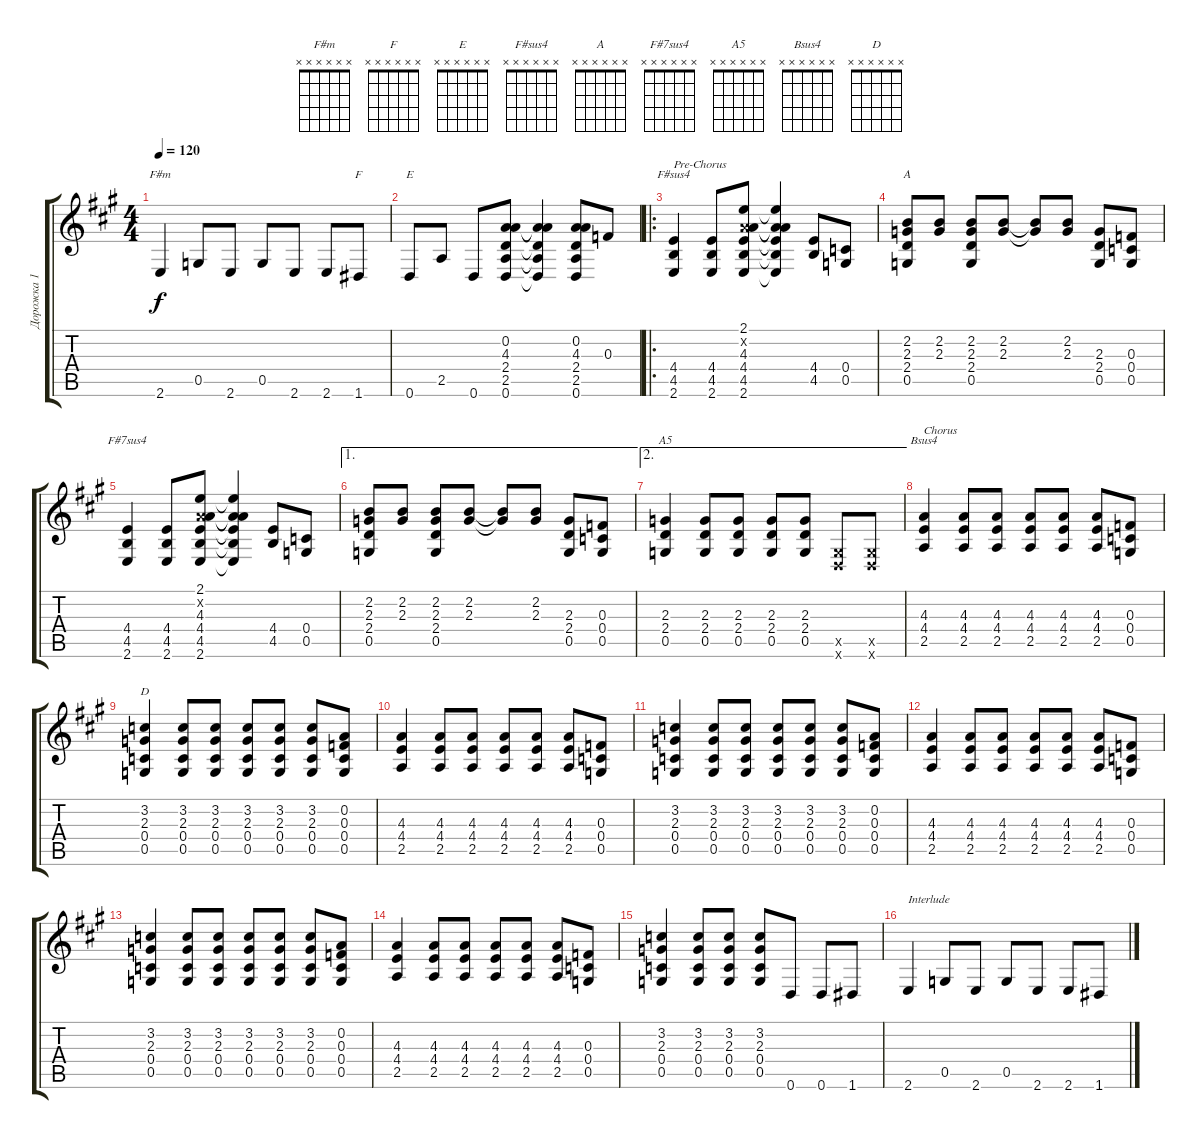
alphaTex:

\track ("Дорожка 1" "Дорожка 1") {instrument electricguitarclean}
\staff {score tabs}
\tuning (D4 A3 F3 C3 G2 D2) {hide}
\chord ("F#m" x x x x x x)
\chord ("F" x x x x x x)
\chord ("E" x x x x x x)
\chord ("F#sus4" x x x x x x)
\chord ("A" x x x x x x)
\chord ("F#7sus4" x x x x x x)
\chord ("A5" x x x x x x)
\chord ("Bsus4" x x x x x x)
\chord ("D" x x x x x x)
\ts (4 4)
\tempo 120
\clef g2
\ks a
2.6.4{ch "F#m" dy f} 0.5.8 2.6.8 0.5.8 2.6.8 2.6.8 1.6.8{ch "F"} |
0.6.8{ch "E"} 2.5.8 0.6.8 (0.2 4.3 2.4 2.5 0.6).8 (0.2{t} 4.3{t} 2.4{t} 2.5{t} 0.6{t}).4 (0.2 4.3 2.4 2.5 0.6).8 0.3.8 |
\ro
(4.4 4.5 2.6).4{ch "F#sus4" txt "Pre-Chorus"} (4.4 4.5 2.6).8 (2.1 0.2{x} 4.3 4.4 4.5 2.6).8 (2.1{t} 0.2{t} 4.3{t} 4.4{t} 4.5{t} 2.6{t}).4 (4.4 4.5).8 (0.4 0.5).8 |
(2.2 2.3 2.4 0.5).8{ch "A"} (2.2 2.3).8 (2.2 2.3 2.4 0.5).8 (2.2 2.3).8 (2.2{t} 2.3{t}).8 (2.2 2.3).8 (2.3 2.4 0.5).8 (0.3 0.4 0.5).8 |
(4.4 4.5 2.6).4{ch "F#7sus4"} (4.4 4.5 2.6).8 (2.1 0.2{x} 4.3 4.4 4.5 2.6).8 (2.1{t} 0.2{t} 4.3{t} 4.4{t} 4.5{t} 2.6{t}).4 (4.4 4.5).8 (0.4 0.5).8 |
\ae 1
(2.2 2.3 2.4 0.5).8 (2.2 2.3).8 (2.2 2.3 2.4 0.5).8 (2.2 2.3).8 (2.2{t} 2.3{t}).8 (2.2 2.3).8 (2.3 2.4 0.5).8 (0.3 0.4 0.5).8 |
\ae 2
(2.3 2.4 0.5).4{ch "A5"} (2.3 2.4 0.5).8 (2.3 2.4 0.5).8 (2.3 2.4 0.5).8 (2.3 2.4 0.5).8 (0.5{x} 0.6{x}).8 (0.5{x} 0.6{x}).8 |
(4.3 4.4 2.5).4{ch "Bsus4" txt "Chorus"} (4.3 4.4 2.5).8 (4.3 4.4 2.5).8 (4.3 4.4 2.5).8 (4.3 4.4 2.5).8 (4.3 4.4 2.5).8 (0.3 0.4 0.5).8 |
(3.2 2.3 0.4 0.5).4{ch "D"} (3.2 2.3 0.4 0.5).8 (3.2 2.3 0.4 0.5).8 (3.2 2.3 0.4 0.5).8 (3.2 2.3 0.4 0.5).8 (3.2 2.3 0.4 0.5).8 (0.2 0.3 0.4 0.5).8 |
(4.3 4.4 2.5).4 (4.3 4.4 2.5).8 (4.3 4.4 2.5).8 (4.3 4.4 2.5).8 (4.3 4.4 2.5).8 (4.3 4.4 2.5).8 (0.3 0.4 0.5).8 |
(3.2 2.3 0.4 0.5).4 (3.2 2.3 0.4 0.5).8 (3.2 2.3 0.4 0.5).8 (3.2 2.3 0.4 0.5).8 (3.2 2.3 0.4 0.5).8 (3.2 2.3 0.4 0.5).8 (0.2 0.3 0.4 0.5).8 |
(4.3 4.4 2.5).4 (4.3 4.4 2.5).8 (4.3 4.4 2.5).8 (4.3 4.4 2.5).8 (4.3 4.4 2.5).8 (4.3 4.4 2.5).8 (0.3 0.4 0.5).8 |
(3.2 2.3 0.4 0.5).4 (3.2 2.3 0.4 0.5).8 (3.2 2.3 0.4 0.5).8 (3.2 2.3 0.4 0.5).8 (3.2 2.3 0.4 0.5).8 (3.2 2.3 0.4 0.5).8 (0.2 0.3 0.4 0.5).8 |
(4.3 4.4 2.5).4 (4.3 4.4 2.5).8 (4.3 4.4 2.5).8 (4.3 4.4 2.5).8 (4.3 4.4 2.5).8 (4.3 4.4 2.5).8 (0.3 0.4 0.5).8 |
(3.2 2.3 0.4 0.5).4 (3.2 2.3 0.4 0.5).8 (3.2 2.3 0.4 0.5).8 (3.2 2.3 0.4 0.5).8 0.6.8 0.6.8 1.6.8 |
2.6.4{txt "Interlude"} 0.5.8 2.6.8 0.5.8 2.6.8 2.6.8 1.6.8
